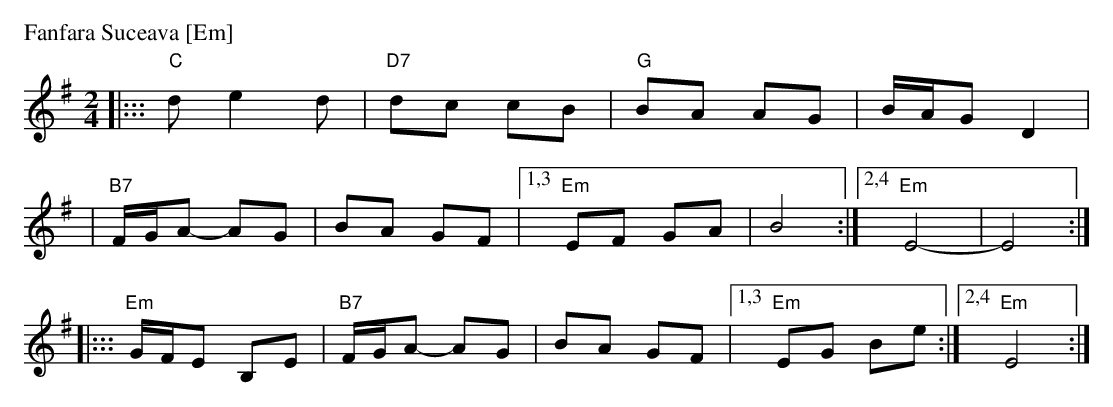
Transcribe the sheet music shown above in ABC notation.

X:1
P: Fanfara Suceava [Em]
M: 2/4
L: 1/8
K: Em
|::: "C"d e2 d | "D7"dc cB \
| "G"BA AG | B/A/G D2 |
| "B7"F/G/A- AG | BA GF \
|1,3 "Em"EF GA | B4 \
:|2,4 "Em"E4- | E4 :|
|::: "Em"G/F/E B,E | "B7"F/G/A- AG \
| BA GF |1,3 "Em"EG Be :|2,4 "Em"E4 :|
